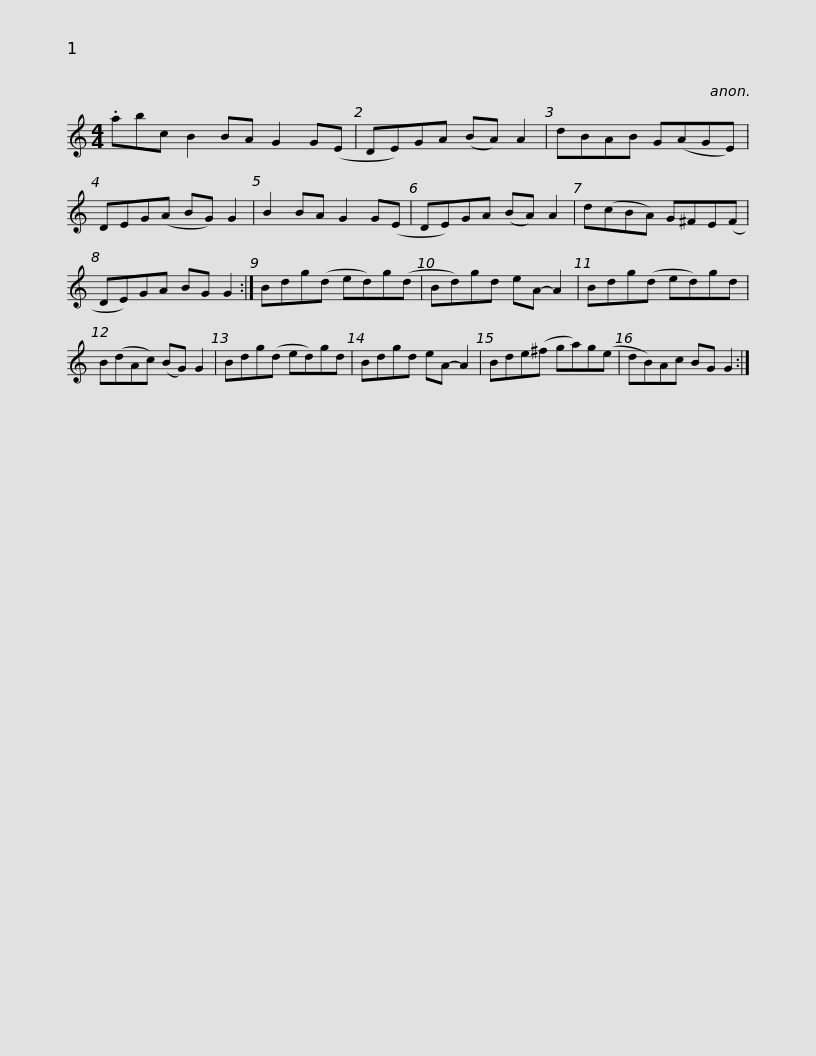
X:1
L:1/8
M:4/4
I:linebreak $
K:C
V:1 treble
V:1
 .abc B2 BA G2 G(E | DE)GA (BA) A2 | dBAB G(AGE) | DEG(A BG) G2 | B2 BA G2 G(E | %5
 DE)GA (BA) A2 |$ d(cBA) G^FE(F | DE)GA BG G2 :| Bdg(d ed)g(d | Bd)gd eA- A2 | %10
 Bdg(d ed)gd | B(dAc) (BG) G2 |$ Bdg(d ed)gd | Bdgd eA- A2 | Bde(^f ga)g(e | %15
 dB)Ac BG G2 :| %16
